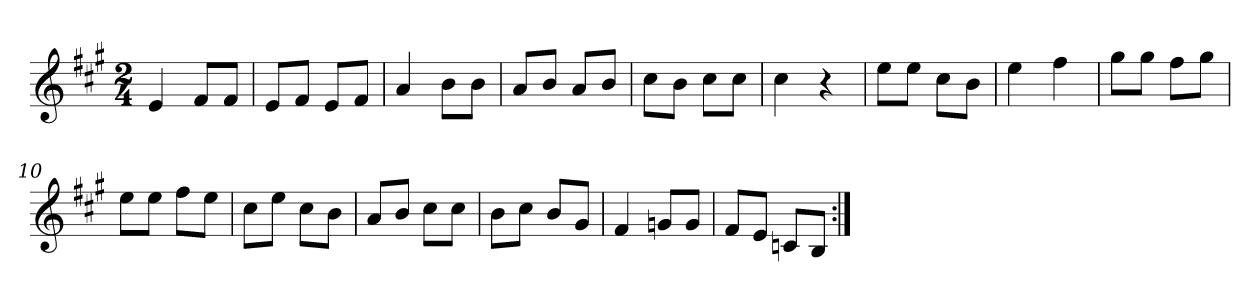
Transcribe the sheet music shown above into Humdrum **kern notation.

**kern
*part1
*staff1
*clefG2
*k[f#c#g#]
*A:
*M2/4
=1
4e
8f#L
8f#J
=2
8eL
8f#J
8eL
8f#J
=3
4a
8bL
8bJ
=4
8aL
8bJ
8aL
8bJ
=5
8cc#L
8bJ
8cc#L
8cc#J
=6
4cc#
4r
=7
8eeL
8eeJ
8cc#L
8bJ
=8
4ee
4ff#
=9
8gg#L
8gg#J
8ff#L
8gg#J
=10
8eeL
8eeJ
8ff#L
8eeJ
=11
8cc#L
8eeJ
8cc#L
8bJ
=12
8aL
8bJ
8cc#L
8cc#J
=13
8bL
8cc#J
8bL
8g#J
=14
4f#
8gnL
8gJ
=15
8f#L
8eJ
8cnL
8BJ
=:|!
*-
